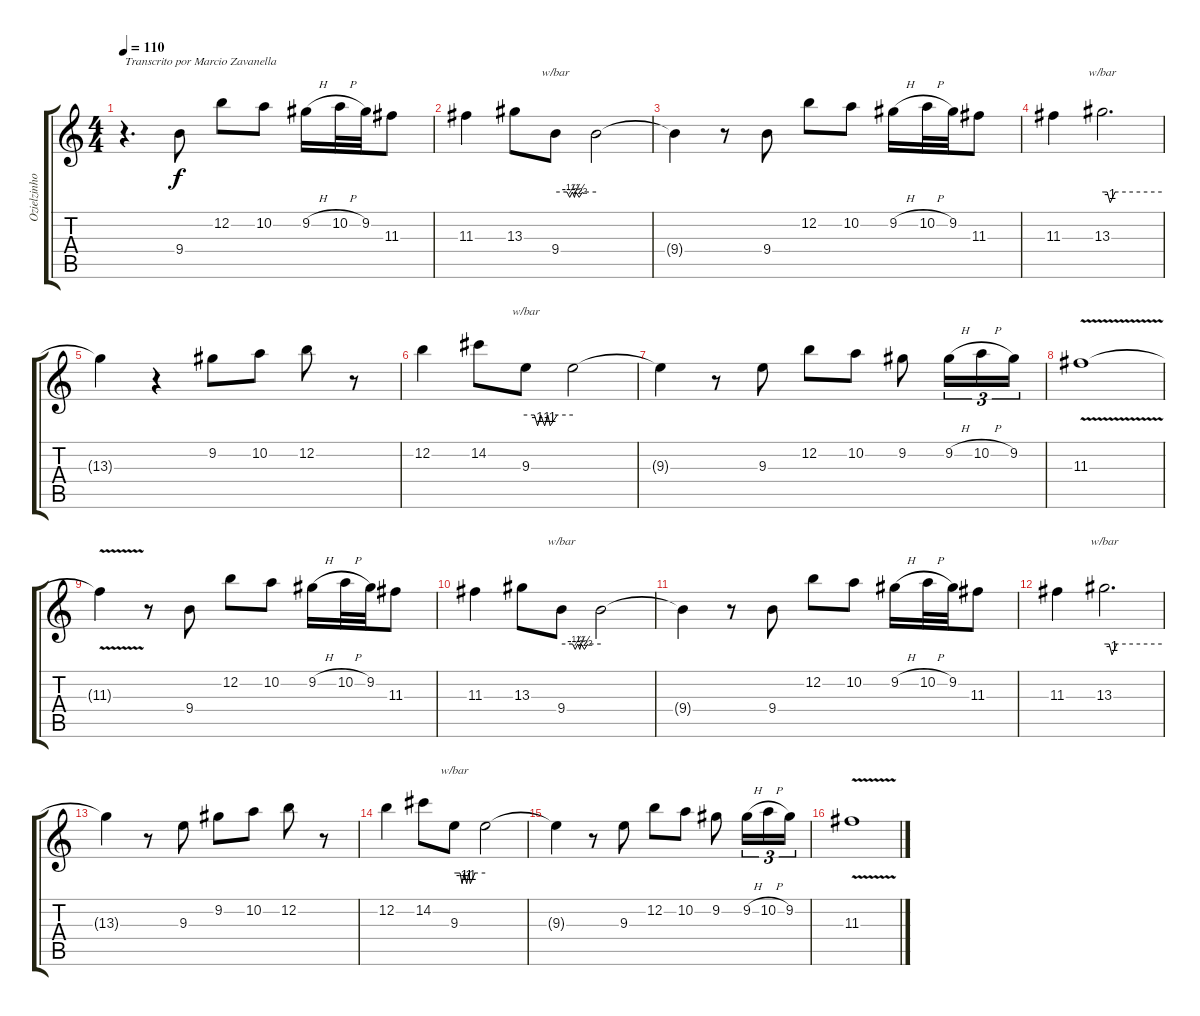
\track ("Ozielzinho" "Ozielzinho") {instrument overdrivenguitar}
\staff {score tabs}
\tuning (E4 B3 G3 D3 A2 E2) {hide}
\ts (4 4)
\tempo 110
\clef g2
\ks c
r.4{d txt "Transcrito por Marcio Zavanella" dy f instrument overdrivenguitar} 9.4.8 12.2.8 10.2.8 9.2{h}.16 10.2{h}.32 9.2.32 11.3.8 |
11.3.4 13.3.8 9.4.8{tbe (custom default 0 0 17 0 21 -2 25 0 28 -2 30 0 35 -2 40 0 60 0)} 9.4{t}.2 |
9.4{t}.4 r.8 9.4.8 12.2.8 10.2.8 9.2{h}.16 10.2{h}.32 9.2.32 11.3.8 |
11.3.4 13.3.2{d tbe (custom default 0 0 5 0 8 -4 13 0 60 0)} |
13.3{t}.4 r.4 9.2.8 10.2.8 12.2.8 r.8 |
12.2.4 14.2.8 9.3.8{tbe (custom default 0 0 11 0 15 -4 19 0 24 -4 28 0 31 -4 40 0 60 0)} 9.3{t}.2 |
9.3{t}.4 r.8 9.3.8 12.2.8 10.2.8 9.2.8 9.2{h}.16{tu (3 2)} 10.2{h}.16{tu (3 2)} 9.2.16{tu (3 2)} |
11.3{v}.1 |
11.3{t}.4 r.8 9.4.8 12.2.8 10.2.8 9.2{h}.16 10.2{h}.32 9.2.32 11.3.8 |
11.3.4 13.3.8 9.4.8{tbe (custom default 0 0 17 0 21 -2 25 0 28 -2 30 0 35 -2 40 0 60 0)} 9.4{t}.2 |
9.4{t}.4 r.8 9.4.8 12.2.8 10.2.8 9.2{h}.16 10.2{h}.32 9.2.32 11.3.8 |
11.3.4 13.3.2{d tbe (custom default 0 0 5 0 8 -4 13 0 60 0)} |
13.3{t}.4 r.8 9.3.8 9.2.8 10.2.8 12.2.8 r.8 |
12.2.4 14.2.8 9.3.8{tbe (custom default 0 0 11 0 15 -4 19 0 24 -4 28 0 31 -4 40 0 60 0)} 9.3{t}.2 |
9.3{t}.4 r.8 9.3.8 12.2.8 10.2.8 9.2.8 9.2{h}.16{tu (3 2)} 10.2{h}.16{tu (3 2)} 9.2.16{tu (3 2)} |
11.3{v}.1
